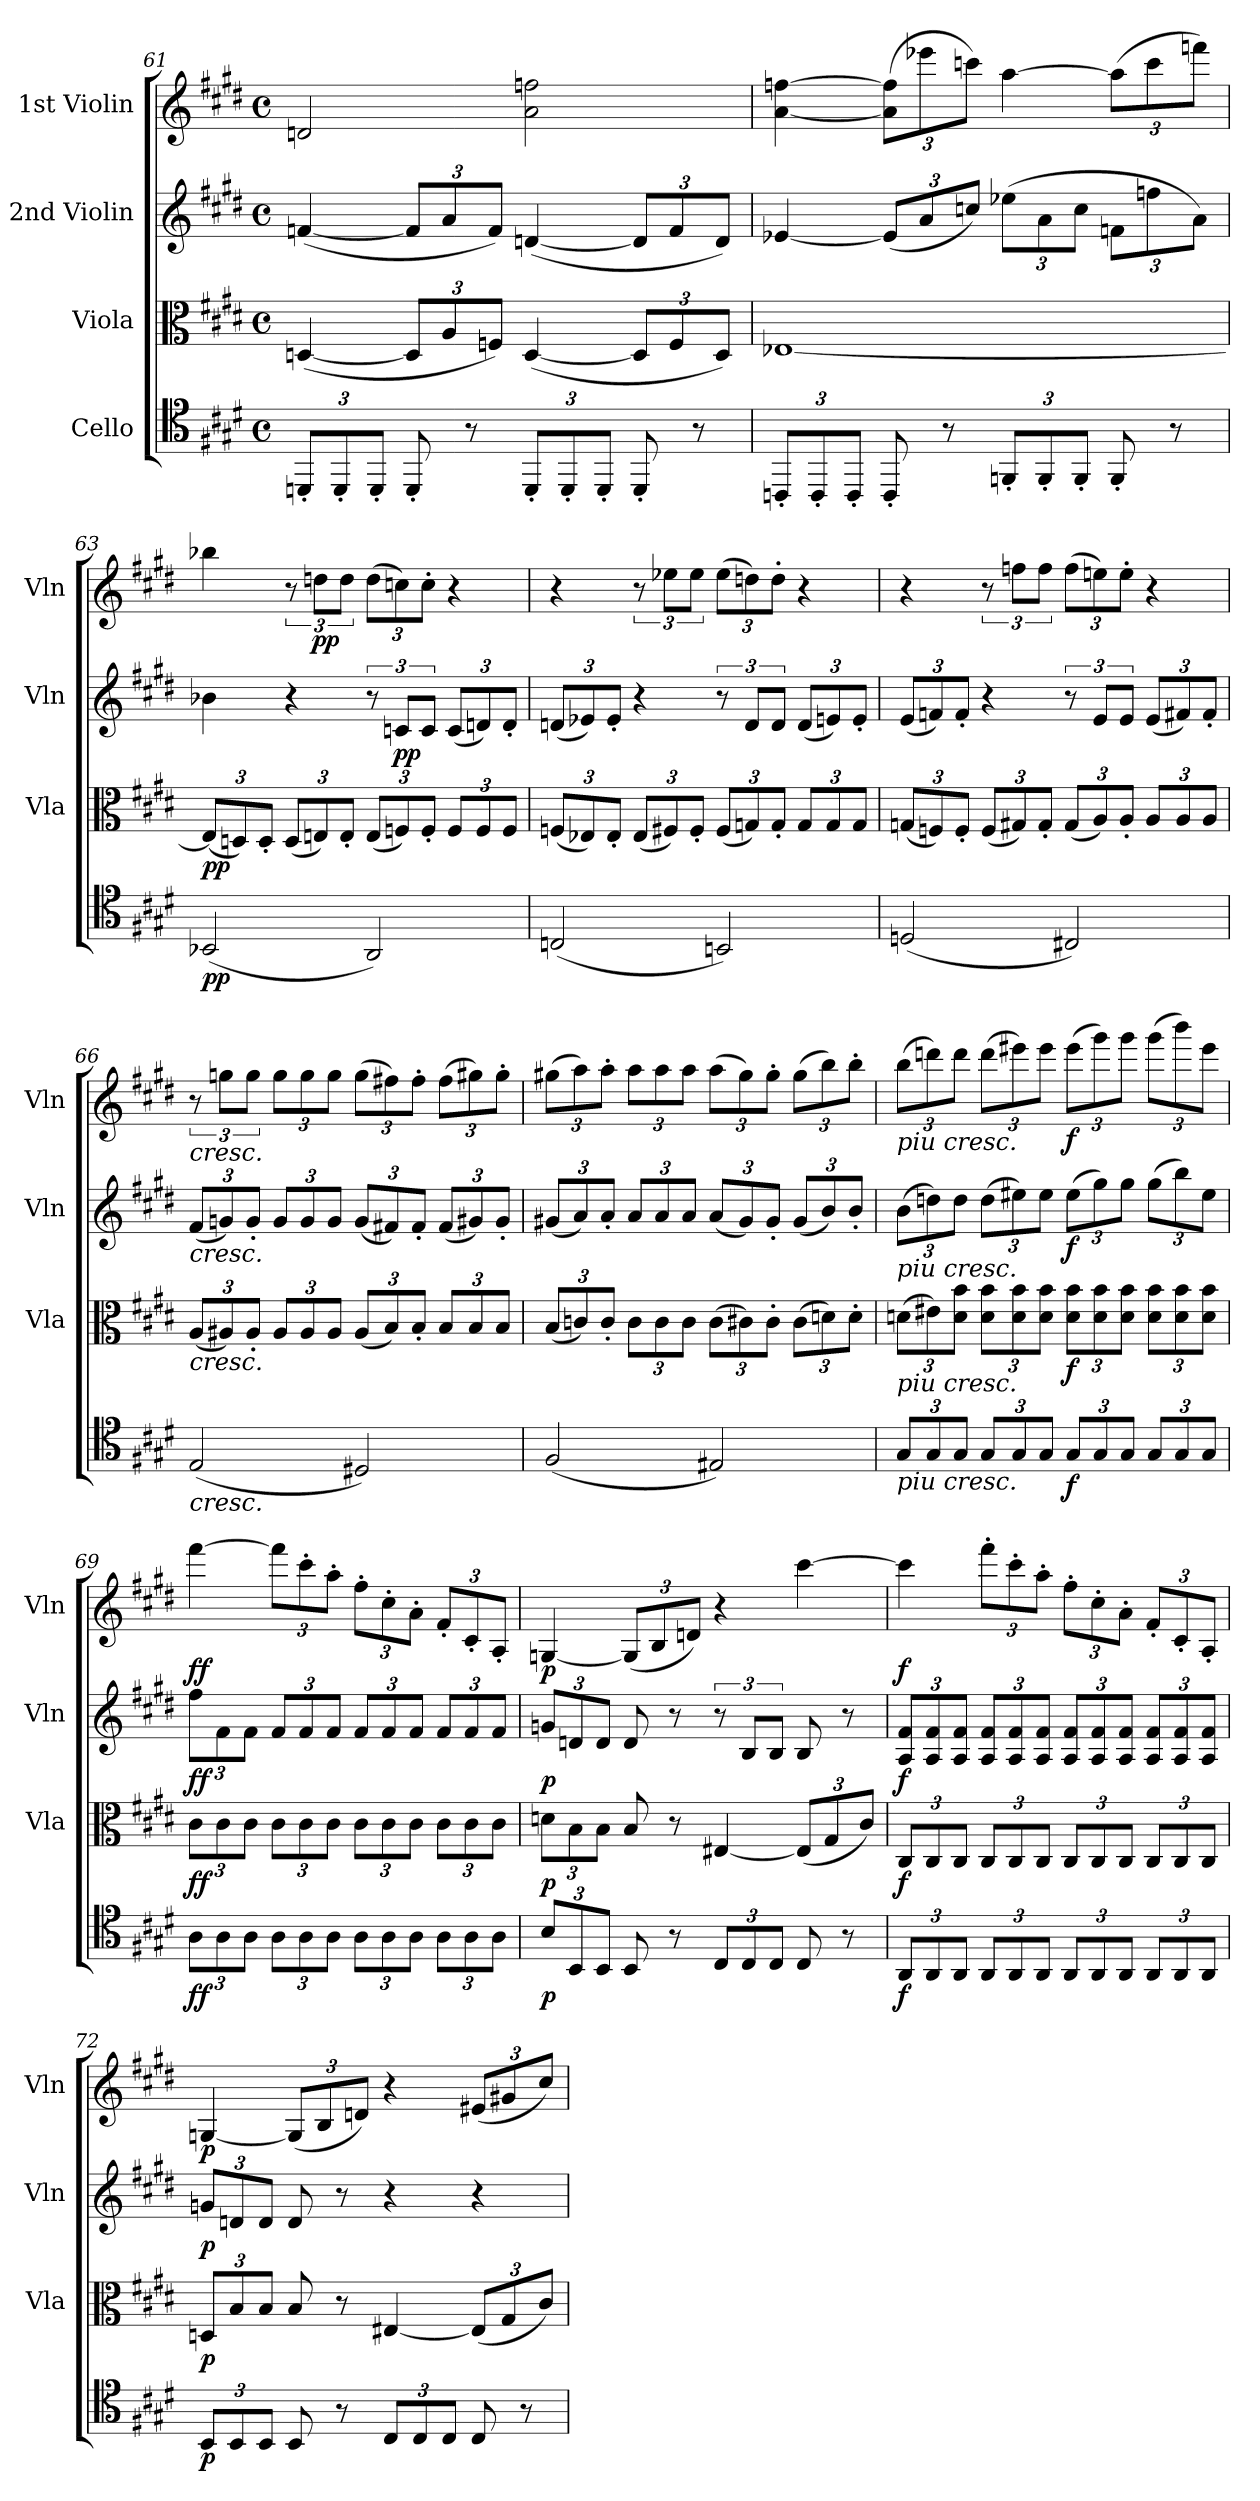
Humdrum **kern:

**kern	**dynam	**kern	**dynam	**kern	**dynam	**kern	**dynam
*part4	*part4	*part3	*part3	*part2	*part2	*part1	*part1
*staff4	*staff4	*staff3	*staff3	*staff2	*staff2	*staff1	*staff1
*I"Cello	*	*I"Viola	*	*I"2nd Violin	*	*I"1st Violin	*
*	*	*I'Vla	*	*I'Vln	*	*I'Vln	*
*clefC4	*	*clefC3	*	*clefG2	*	*clefG2	*
*k[f#c#g#d#]	*	*k[f#c#g#d#]	*	*k[f#c#g#d#]	*	*k[f#c#g#d#]	*
*M4/4	*	*M4/4	*	*M4/4	*	*M4/4	*
*met(c)	*	*met(c)	*	*met(c)	*	*met(c)	*
=61	=61	=61	=61	=61	=61	=61	=61
12DDn'L	.	([4Dn	.	([4fn	.	2dn	.
12DD'	.	.	.	.	.	.	.
12DD'J	.	.	.	.	.	.	.
8DD'	.	12DL]	.	12fL]	.	.	.
.	.	12A	.	12a	.	.	.
8r	.	.	.	.	.	.	.
.	.	12FnJ)	.	12fJ)	.	.	.
12DD'L	.	([4D	.	([4dn	.	2a 2ffn	.
12DD'	.	.	.	.	.	.	.
12DD'J	.	.	.	.	.	.	.
8DD'	.	12DL]	.	12dL]	.	.	.
.	.	12F	.	12f	.	.	.
8r	.	.	.	.	.	.	.
.	.	12DJ)	.	12dJ)	.	.	.
=62	=62	=62	=62	=62	=62	=62	=62
12CCn'L	.	[1E-X	.	[4e-X	.	[4a [4ffn	.
12CC'	.	.	.	.	.	.	.
12CC'J	.	.	.	.	.	.	.
8CC'	.	.	.	(12e-L]	.	(12a] 12ff]L	.
.	.	.	.	12a	.	12eee-X	.
8r	.	.	.	.	.	.	.
.	.	.	.	12ccnJ)	.	12cccnJ)	.
12FFn'L	.	.	.	(12ee-XL	.	[4aa	.
12FF'	.	.	.	12a	.	.	.
12FF'J	.	.	.	12ccJ	.	.	.
8FF'	.	.	.	12fnL	.	(12aaL]	.
.	.	.	.	12ffn	.	12ccc	.
8r	.	.	.	.	.	.	.
.	.	.	.	12aJ)	.	12fffnJ)	.
=63	=63	=63	=63	=63	=63	=63	=63
(2BB-X	pp	(12E-L]	pp	4b-X	.	4bb-X	.
.	.	12Dn)	.	.	.	.	.
.	.	12D'J	.	.	.	.	.
.	.	(12DL	.	4r	.	12r	.
.	.	12En)	.	.	.	12ddnL	pp
.	.	12E'J	.	.	.	12ddJ	.
2AA)	.	(12EL	.	12r	.	(12ddL	.
.	.	12Fn)	.	12cnL	pp	12ccn)	.
.	.	12F'J	.	12cJ	.	12cc'J	.
.	.	12FL	.	(12cL	.	4r	.
.	.	12F	.	12dn)	.	.	.
.	.	12FJ	.	12d'J	.	.	.
=64	=64	=64	=64	=64	=64	=64	=64
(2Cn	.	(12FnL	.	(12dnL	.	4r	.
.	.	12E-X)	.	12e-X)	.	.	.
.	.	12E-'J	.	12e-'J	.	.	.
.	.	(12E-L	.	4r	.	12r	.
.	.	12F#X)	.	.	.	12ee-XL	.
.	.	12F#'J	.	.	.	12ee-J	.
2BBn)	.	(12F#L	.	12r	.	(12ee-L	.
.	.	12Gn)	.	12dL	.	12ddn)	.
.	.	12G'J	.	12dJ	.	12dd'J	.
.	.	12GL	.	(12dL	.	4r	.
.	.	12G	.	12en)	.	.	.
.	.	12GJ	.	12e'J	.	.	.
=65	=65	=65	=65	=65	=65	=65	=65
(2Dn	.	(12GnL	.	(12eL	.	4r	.
.	.	12Fn)	.	12fn)	.	.	.
.	.	12F'J	.	12f'J	.	.	.
.	.	(12FL	.	4r	.	12r	.
.	.	12G#X)	.	.	.	12ffnL	.
.	.	12G#'J	.	.	.	12ffJ	.
2C#X)	.	(12G#L	.	12r	.	(12ffL	.
.	.	12A)	.	12eL	.	12een)	.
.	.	12A'J	.	12eJ	.	12ee'J	.
.	.	12AL	.	(12eL	.	4r	.
.	.	12A	.	12f#X)	.	.	.
.	.	12AJ	.	12f#'J	.	.	.
=66	=66	=66	=66	=66	=66	=66	=66
!	!	!	!	!	!	!LO:TX:b:i:t=cresc.	!
!	!	!	!	!LO:TX:b:i:t=cresc.	!	!	!
!	!	!LO:TX:b:i:t=cresc.	!	!	!	!	!
!LO:TX:b:i:t=cresc.	!	!	!	!	!	!	!
(2E	.	(12AL	.	(12f#L	.	12r	.
.	.	12A#X)	.	12gn)	.	12ggnL	.
.	.	12A#'J	.	12g'J	.	12ggJ	.
.	.	12A#L	.	12gL	.	12ggL	.
.	.	12A#	.	12g	.	12gg	.
.	.	12A#J	.	12gJ	.	12ggJ	.
2D#X)	.	(12A#L	.	(12gL	.	(12ggL	.
.	.	12B)	.	12f#X)	.	12ff#X)	.
.	.	12B'J	.	12f#'J	.	12ff#'J	.
.	.	12BL	.	(12f#L	.	(12ff#L	.
.	.	12B	.	12g#X)	.	12gg#X)	.
.	.	12BJ	.	12g#'J	.	12gg#'J	.
=67	=67	=67	=67	=67	=67	=67	=67
(2F#	.	(12BL	.	(12g#XL	.	(12gg#XL	.
.	.	12cn)	.	12a)	.	12aa)	.
.	.	12c'J	.	12a'J	.	12aa'J	.
.	.	12cL	.	12aL	.	12aaL	.
.	.	12c	.	12a	.	12aa	.
.	.	12cJ	.	12aJ	.	12aaJ	.
2E#X)	.	(12cL	.	(12aL	.	(12aaL	.
.	.	12c#X)	.	12g#)	.	12gg#)	.
.	.	12c#'J	.	12g#'J	.	12gg#'J	.
.	.	(12c#L	.	(12g#L	.	(12gg#L	.
.	.	12dn)	.	12b)	.	12bb)	.
.	.	12d'J	.	12b'J	.	12bb'J	.
=68	=68	=68	=68	=68	=68	=68	=68
!	!	!	!	!	!	!LO:TX:b:i:t=piu cresc.	!
!	!	!	!	!LO:TX:b:i:t=piu cresc.	!	!	!
!	!	!LO:TX:b:i:t=piu cresc.	!	!	!	!	!
!LO:TX:b:i:t=piu cresc.	!	!	!	!	!	!	!
12G#L	.	(12dnL	.	(12bL	.	(12bbL	.
12G#	.	12e#X)	.	12ddn)	.	12dddn)	.
12G#J	.	12d 12bJ	.	12ddJ	.	12dddJ	.
12G#L	.	12d 12bL	.	(12ddL	.	(12dddL	.
12G#	.	12d 12b	.	12ee#X)	.	12eee#X)	.
12G#J	.	12d 12bJ	.	12ee#J	.	12eee#J	.
12G#L	f	12d 12bL	f	(12ee#L	f	(12eee#L	f
12G#	.	12d 12b	.	12gg#)	.	12ggg#)	.
12G#J	.	12d 12bJ	.	12gg#J	.	12ggg#J	.
12G#L	.	12d 12bL	.	(12gg#L	.	(12ggg#L	.
12G#	.	12d 12b	.	12bb)	.	12bbb)	.
12G#J	.	12d 12bJ	.	12ee#J	.	12eee#J	.
=69	=69	=69	=69	=69	=69	=69	=69
12AL	ff	12c#L	ff	12ff#L	ff	[4fff#	ff
12A	.	12c#	.	12f#	.	.	.
12AJ	.	12c#J	.	12f#J	.	.	.
12AL	.	12c#L	.	12f#L	.	12fff#L]	.
12A	.	12c#	.	12f#	.	12ccc#'	.
12AJ	.	12c#J	.	12f#J	.	12aa'J	.
12AL	.	12c#L	.	12f#L	.	12ff#'L	.
12A	.	12c#	.	12f#	.	12cc#'	.
12AJ	.	12c#J	.	12f#J	.	12a'J	.
12AL	.	12c#L	.	12f#L	.	12f#'L	.
12A	.	12c#	.	12f#	.	12c#'	.
12AJ	.	12c#J	.	12f#J	.	12A'J	.
=70	=70	=70	=70	=70	=70	=70	=70
12BL	p	12dnL	p	12gnL	p	[4Gn	p
12BB	.	12B	.	12dn	.	.	.
12BBJ	.	12BJ	.	12dJ	.	.	.
8BB	.	8B	.	8d	.	(12GL]	.
.	.	.	.	.	.	12B	.
8r	.	8r	.	8r	.	.	.
.	.	.	.	.	.	12dnJ)	.
12C#L	.	[4E#X	.	12r	.	4r	.
12C#	.	.	.	12BL	.	.	.
12C#J	.	.	.	12BJ	.	.	.
8C#	.	(12E#L]	.	8B	.	[4ccc#	.
.	.	12G#	.	.	.	.	.
8r	.	.	.	8r	.	.	.
.	.	12c#J)	.	.	.	.	.
=71	=71	=71	=71	=71	=71	=71	=71
12AAL	f	12C#L	f	12A 12f#L	f	4ccc#]	f
12AA	.	12C#	.	12A 12f#	.	.	.
12AAJ	.	12C#J	.	12A 12f#J	.	.	.
12AAL	.	12C#L	.	12A 12f#L	.	12fff#'L	.
12AA	.	12C#	.	12A 12f#	.	12ccc#'	.
12AAJ	.	12C#J	.	12A 12f#J	.	12aa'J	.
12AAL	.	12C#L	.	12A 12f#L	.	12ff#'L	.
12AA	.	12C#	.	12A 12f#	.	12cc#'	.
12AAJ	.	12C#J	.	12A 12f#J	.	12a'J	.
12AAL	.	12C#L	.	12A 12f#L	.	12f#'L	.
12AA	.	12C#	.	12A 12f#	.	12c#'	.
12AAJ	.	12C#J	.	12A 12f#J	.	12A'J	.
=72	=72	=72	=72	=72	=72	=72	=72
12BBL	p	12DnL	p	12gnL	p	[4Gn	p
12BB	.	12B	.	12dn	.	.	.
12BBJ	.	12BJ	.	12dJ	.	.	.
8BB	.	8B	.	8d	.	(12GL]	.
.	.	.	.	.	.	12B	.
8r	.	8r	.	8r	.	.	.
.	.	.	.	.	.	12dnJ)	.
12C#L	.	[4E#X	.	4r	.	4r	.
12C#	.	.	.	.	.	.	.
12C#J	.	.	.	.	.	.	.
8C#	.	(12E#L]	.	4r	.	(12e#XL	.
.	.	12G#	.	.	.	12g#X	.
8r	.	.	.	.	.	.	.
.	.	12c#J)	.	.	.	12cc#J)	.
=	=	=	=	=	=	=	=
*-	*-	*-	*-	*-	*-	*-	*-
